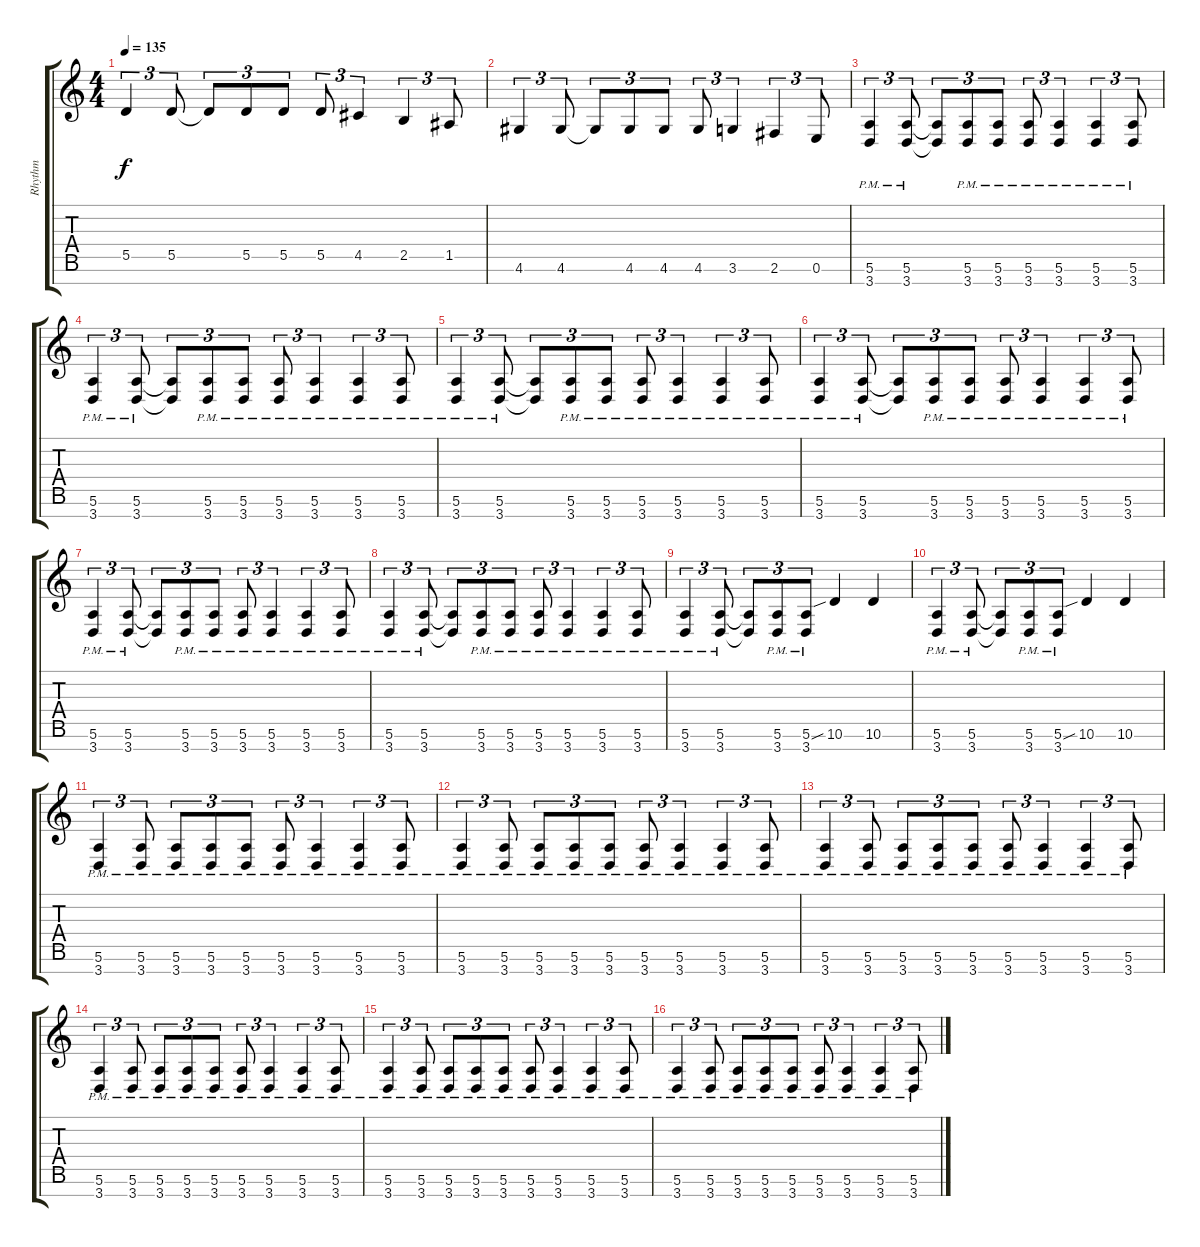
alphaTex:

\track ("Rhythm" "Rhythm") {instrument distortionguitar}
\staff {score tabs}
\tuning (E4 B3 G3 D3 A2 E2 B1) {hide}
\ts (4 4)
\tempo 135
\clef g2
\ks c
5.5.4{tu (3 2) dy f} 5.5.8{tu (3 2)} 5.5{t}.8{tu (3 2)} 5.5.8{tu (3 2)} 5.5.8{tu (3 2)} 5.5.8{tu (3 2)} 4.5.4{tu (3 2)} 2.5.4{tu (3 2)} 1.5.8{tu (3 2)} |
4.6.4{tu (3 2)} 4.6.8{tu (3 2)} 4.6{t}.8{tu (3 2)} 4.6.8{tu (3 2)} 4.6.8{tu (3 2)} 4.6.8{tu (3 2)} 3.6.4{tu (3 2)} 2.6.4{tu (3 2)} 0.6.8{tu (3 2)} |
(5.6{pm} 3.7{pm}).4{tu (3 2)} (5.6{pm} 3.7{pm}).8{tu (3 2)} (5.6{t} 3.7{t}).8{tu (3 2)} (5.6{pm} 3.7{pm}).8{tu (3 2)} (5.6{pm} 3.7{pm}).8{tu (3 2)} (5.6{pm} 3.7{pm}).8{tu (3 2)} (5.6{pm} 3.7{pm}).4{tu (3 2)} (5.6{pm} 3.7{pm}).4{tu (3 2)} (5.6{pm} 3.7{pm}).8{tu (3 2)} |
(5.6{pm} 3.7{pm}).4{tu (3 2)} (5.6{pm} 3.7{pm}).8{tu (3 2)} (5.6{t} 3.7{t}).8{tu (3 2)} (5.6{pm} 3.7{pm}).8{tu (3 2)} (5.6{pm} 3.7{pm}).8{tu (3 2)} (5.6{pm} 3.7{pm}).8{tu (3 2)} (5.6{pm} 3.7{pm}).4{tu (3 2)} (5.6{pm} 3.7{pm}).4{tu (3 2)} (5.6{pm} 3.7{pm}).8{tu (3 2)} |
(5.6{pm} 3.7{pm}).4{tu (3 2)} (5.6{pm} 3.7{pm}).8{tu (3 2)} (5.6{t} 3.7{t}).8{tu (3 2)} (5.6{pm} 3.7{pm}).8{tu (3 2)} (5.6{pm} 3.7{pm}).8{tu (3 2)} (5.6{pm} 3.7{pm}).8{tu (3 2)} (5.6{pm} 3.7{pm}).4{tu (3 2)} (5.6{pm} 3.7{pm}).4{tu (3 2)} (5.6{pm} 3.7{pm}).8{tu (3 2)} |
(5.6{pm} 3.7{pm}).4{tu (3 2)} (5.6{pm} 3.7{pm}).8{tu (3 2)} (5.6{t} 3.7{t}).8{tu (3 2)} (5.6{pm} 3.7{pm}).8{tu (3 2)} (5.6{pm} 3.7{pm}).8{tu (3 2)} (5.6{pm} 3.7{pm}).8{tu (3 2)} (5.6{pm} 3.7{pm}).4{tu (3 2)} (5.6{pm} 3.7{pm}).4{tu (3 2)} (5.6{pm} 3.7{pm}).8{tu (3 2)} |
(5.6{pm} 3.7{pm}).4{tu (3 2)} (5.6{pm} 3.7{pm}).8{tu (3 2)} (5.6{t} 3.7{t}).8{tu (3 2)} (5.6{pm} 3.7{pm}).8{tu (3 2)} (5.6{pm} 3.7{pm}).8{tu (3 2)} (5.6{pm} 3.7{pm}).8{tu (3 2)} (5.6{pm} 3.7{pm}).4{tu (3 2)} (5.6{pm} 3.7{pm}).4{tu (3 2)} (5.6{pm} 3.7{pm}).8{tu (3 2)} |
(5.6{pm} 3.7{pm}).4{tu (3 2)} (5.6{pm} 3.7{pm}).8{tu (3 2)} (5.6{t} 3.7{t}).8{tu (3 2)} (5.6{pm} 3.7{pm}).8{tu (3 2)} (5.6{pm} 3.7{pm}).8{tu (3 2)} (5.6{pm} 3.7{pm}).8{tu (3 2)} (5.6{pm} 3.7{pm}).4{tu (3 2)} (5.6{pm} 3.7{pm}).4{tu (3 2)} (5.6{pm} 3.7{pm}).8{tu (3 2)} |
(5.6{pm} 3.7{pm}).4{tu (3 2)} (5.6{pm} 3.7{pm}).8{tu (3 2)} (5.6{t} 3.7{t}).8{tu (3 2)} (5.6{pm} 3.7{pm}).8{tu (3 2)} (5.6{pm} 3.7{pm}).8{tu (3 2)} 10.6{sib}.4 10.6.4 |
(5.6{pm} 3.7{pm}).4{tu (3 2)} (5.6{pm} 3.7{pm}).8{tu (3 2)} (5.6{t} 3.7{t}).8{tu (3 2)} (5.6{pm} 3.7{pm}).8{tu (3 2)} (5.6{pm} 3.7{pm}).8{tu (3 2)} 10.6{sib}.4 10.6.4 |
(5.6{pm} 3.7{pm}).4{tu (3 2)} (5.6{pm} 3.7{pm}).8{tu (3 2)} (5.6{pm} 3.7{pm}).8{tu (3 2)} (5.6{pm} 3.7{pm}).8{tu (3 2)} (5.6{pm} 3.7{pm}).8{tu (3 2)} (5.6{pm} 3.7{pm}).8{tu (3 2)} (5.6{pm} 3.7{pm}).4{tu (3 2)} (5.6{pm} 3.7{pm}).4{tu (3 2)} (5.6{pm} 3.7{pm}).8{tu (3 2)} |
(5.6{pm} 3.7{pm}).4{tu (3 2)} (5.6{pm} 3.7{pm}).8{tu (3 2)} (5.6{pm} 3.7{pm}).8{tu (3 2)} (5.6{pm} 3.7{pm}).8{tu (3 2)} (5.6{pm} 3.7{pm}).8{tu (3 2)} (5.6{pm} 3.7{pm}).8{tu (3 2)} (5.6{pm} 3.7{pm}).4{tu (3 2)} (5.6{pm} 3.7{pm}).4{tu (3 2)} (5.6{pm} 3.7{pm}).8{tu (3 2)} |
(5.6{pm} 3.7{pm}).4{tu (3 2)} (5.6{pm} 3.7{pm}).8{tu (3 2)} (5.6{pm} 3.7{pm}).8{tu (3 2)} (5.6{pm} 3.7{pm}).8{tu (3 2)} (5.6{pm} 3.7{pm}).8{tu (3 2)} (5.6{pm} 3.7{pm}).8{tu (3 2)} (5.6{pm} 3.7{pm}).4{tu (3 2)} (5.6{pm} 3.7{pm}).4{tu (3 2)} (5.6{pm} 3.7{pm}).8{tu (3 2)} |
(5.6{pm} 3.7{pm}).4{tu (3 2)} (5.6{pm} 3.7{pm}).8{tu (3 2)} (5.6{pm} 3.7{pm}).8{tu (3 2)} (5.6{pm} 3.7{pm}).8{tu (3 2)} (5.6{pm} 3.7{pm}).8{tu (3 2)} (5.6{pm} 3.7{pm}).8{tu (3 2)} (5.6{pm} 3.7{pm}).4{tu (3 2)} (5.6{pm} 3.7{pm}).4{tu (3 2)} (5.6{pm} 3.7{pm}).8{tu (3 2)} |
(5.6{pm} 3.7{pm}).4{tu (3 2)} (5.6{pm} 3.7{pm}).8{tu (3 2)} (5.6{pm} 3.7{pm}).8{tu (3 2)} (5.6{pm} 3.7{pm}).8{tu (3 2)} (5.6{pm} 3.7{pm}).8{tu (3 2)} (5.6{pm} 3.7{pm}).8{tu (3 2)} (5.6{pm} 3.7{pm}).4{tu (3 2)} (5.6{pm} 3.7{pm}).4{tu (3 2)} (5.6{pm} 3.7{pm}).8{tu (3 2)} |
(5.6{pm} 3.7{pm}).4{tu (3 2)} (5.6{pm} 3.7{pm}).8{tu (3 2)} (5.6{pm} 3.7{pm}).8{tu (3 2)} (5.6{pm} 3.7{pm}).8{tu (3 2)} (5.6{pm} 3.7{pm}).8{tu (3 2)} (5.6{pm} 3.7{pm}).8{tu (3 2)} (5.6{pm} 3.7{pm}).4{tu (3 2)} (5.6{pm} 3.7{pm}).4{tu (3 2)} (5.6{pm} 3.7{pm}).8{tu (3 2)}
